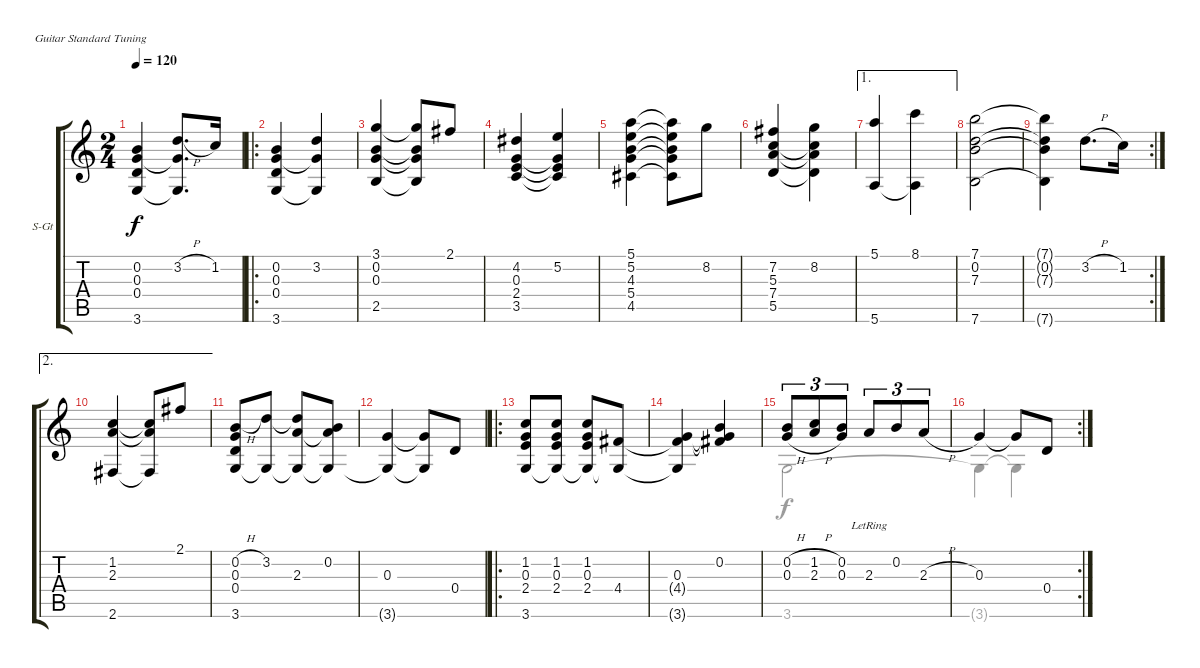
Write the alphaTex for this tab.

\defaultSystemsLayout 4
\bracketExtendMode groupsimilarinstruments
\firstSystemTrackNameOrientation horizontal
\otherSystemsTrackNameOrientation horizontal
\track ("Steel Guitar" "S-Gt") {instrument acousticguitarsteel}
\staff {score tabs}
\tuning (E4 B3 G3 D3 A2 E2)
\voice
\ts (2 4)
\tempo 120
\clef g2
\ks c
(0.4 0.3 0.2 3.6).4{dy f} (3.2{h} 3.6{t} 0.3{t}).8{d} 1.2.16 |
\ro
(3.6 0.4 0.3 0.2).4 (3.2 3.6{t} 0.3{t}).4 |
(2.5 0.3 0.2 3.1).4 (3.1{t} 2.5{t} 0.3{t} 0.2{t}).8 2.1.8 |
(3.5 2.4 0.3 4.2).4 (5.2 3.5{t} 2.4{t} 0.3{t}).4 |
(5.1 4.3 5.2 4.5 5.4).4 (4.3{t} 5.1{t} 5.2{t} 4.5{t} 5.4{t}).8 8.2.8 |
(5.5 7.4 5.3 7.2).4 (8.2 5.5{t} 7.4{t} 5.3{t}).4 |
\ae 1
(5.1 5.6).4 (5.6{t} 8.1).4 |
(7.6 7.3 0.2 7.1).2 |
\rc 2
(7.6{t} 7.3{t} 0.2{t} 7.1{t}).4 3.2{h}.8{d} 1.2.16 |
\ae 2
(2.6 2.3 1.2).4 (2.6{t} 2.3{t} 1.2{t}).8 2.1.8 |
(3.6 0.4 0.3 0.2{h}).8 (3.2 3.6{t}).8 (2.3 3.2{t} 3.6{t}).8 (0.2 2.3{t} 3.6{t}).8 |
(3.6{t} 0.3).4 (3.6{t} 0.3{t}).8 0.4.8 |
\ro
(3.6 2.4 0.3 1.2).8 (2.4 1.2 0.3 3.6{t}).8 (2.4 1.2 0.3 3.6{t}).8 (3.6{t} 4.4).8 |
(4.4{t} 0.3 3.6{t}).4 (4.4{t} 0.2 0.3{t}).4 |
(0.2{h} 0.3{h}).8{tu (3 2)} (1.2{h} 2.3{h}).8{tu (3 2)} (0.2 0.3).8{tu (3 2)} 2.3{lr}.8{tu (3 2)} 0.2.8{tu (3 2)} 2.3{h}.8{tu (3 2)} |
\rc 2
0.3.4 0.3{t}.8 0.4.8
\voice
\clef g2
\ottava regular
\simile none
\ks c
|
|
|
|
|
|
|
|
|
|
|
|
|
|
3.6.2 |
3.6{t}.4 3.6{t}.4
